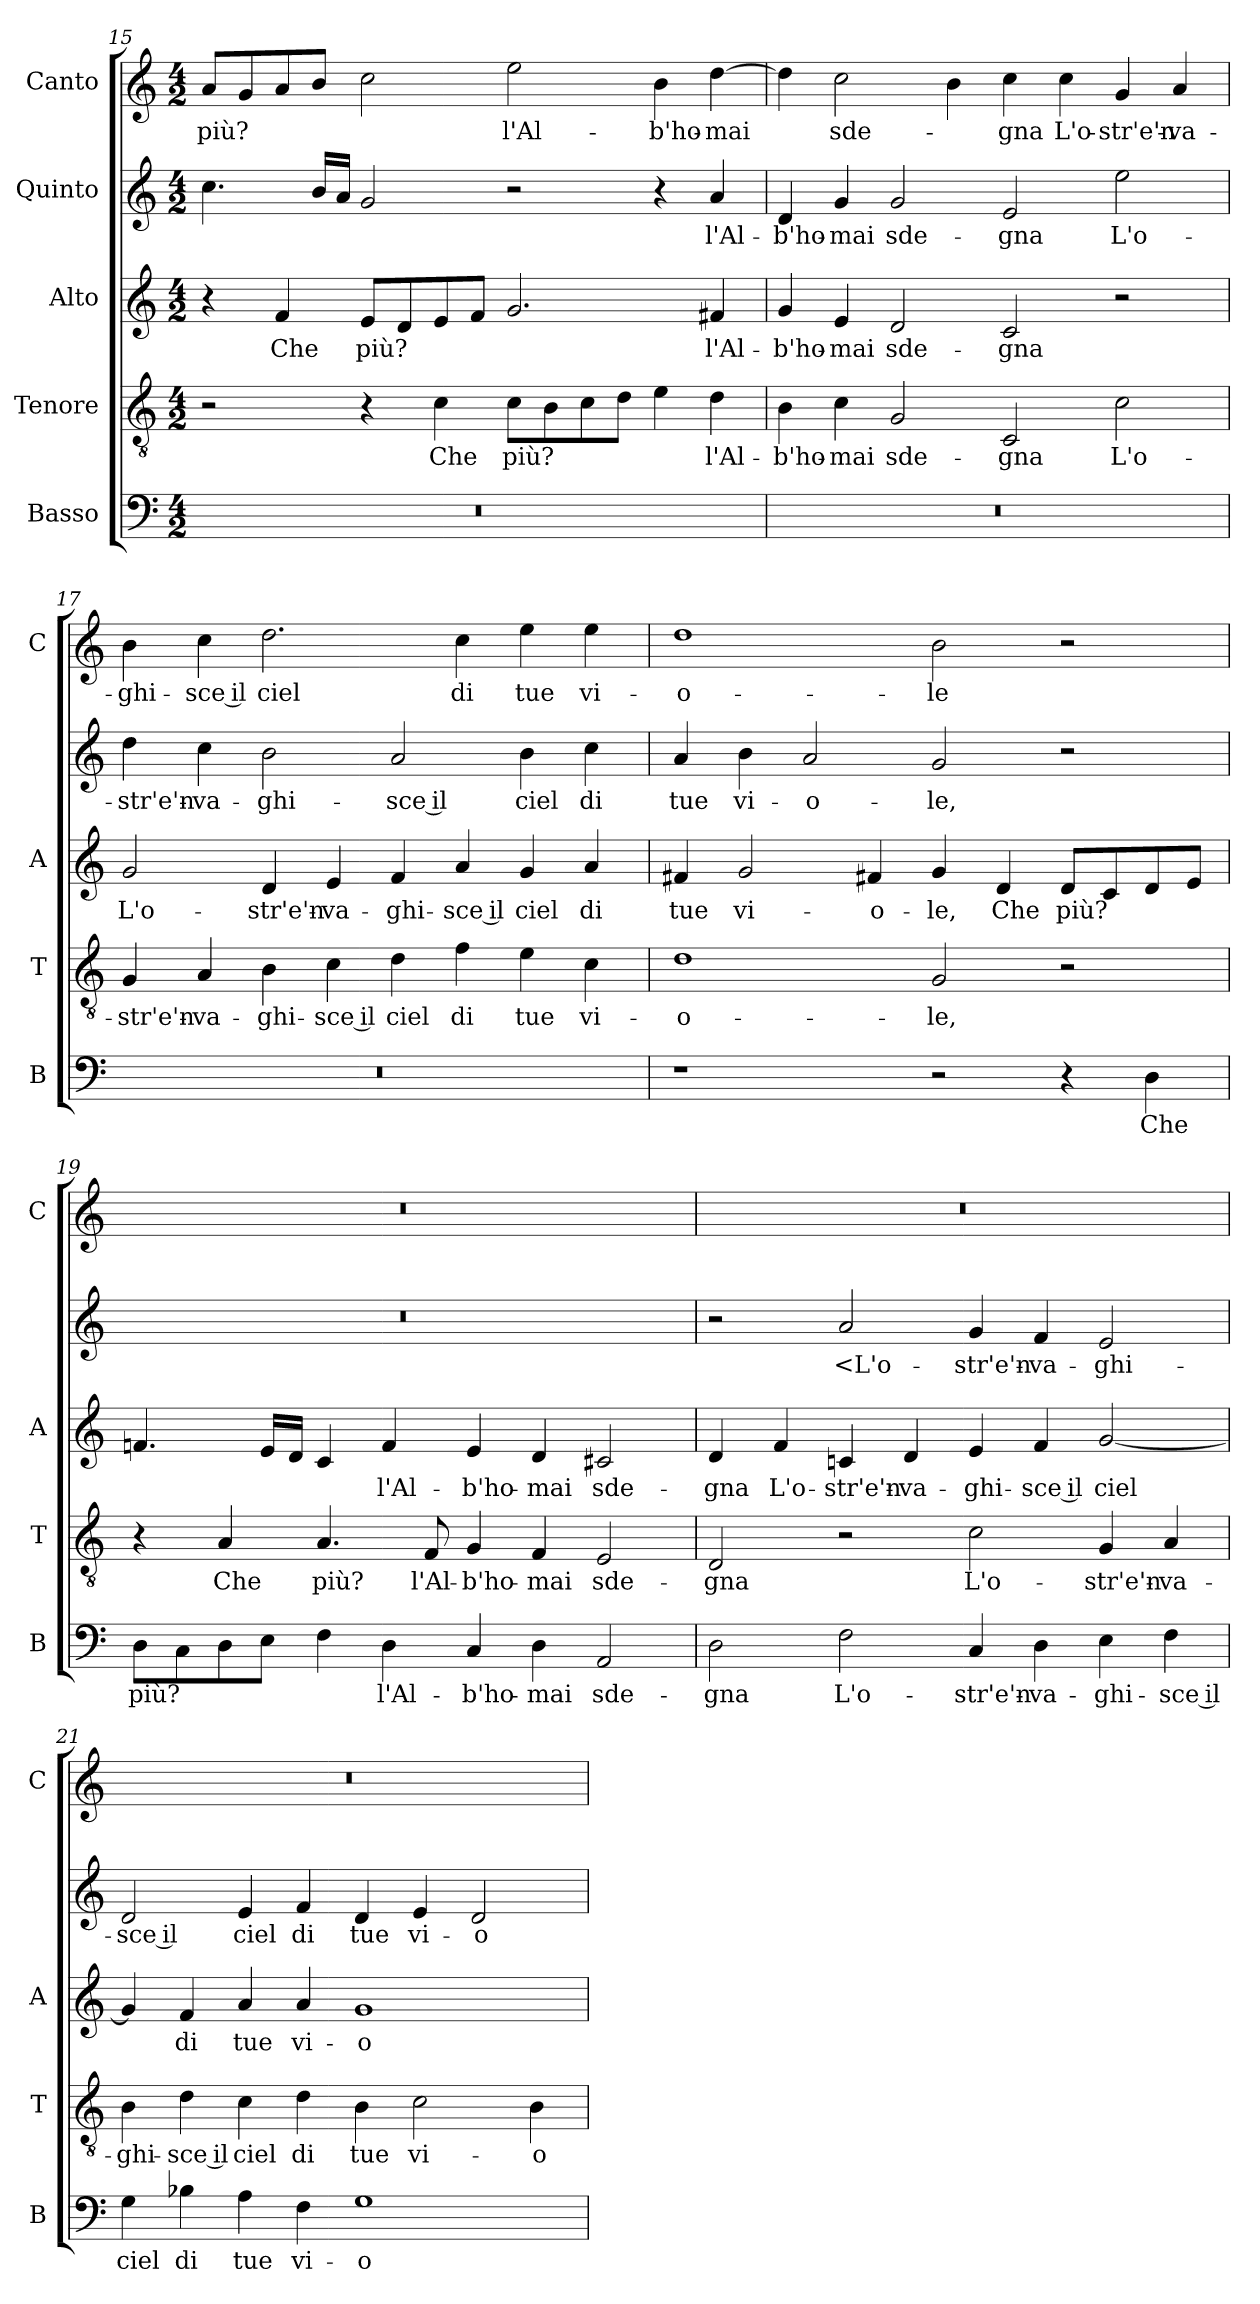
**kern	**text	**kern	**text	**kern	**text	**kern	**text	**kern	**text
*part5	*part5	*part4	*part4	*part3	*part3	*part2	*part2	*part1	*part1
*staff5	*staff5	*staff4	*staff4	*staff3	*staff3	*staff2	*staff2	*staff1	*staff1
*I"Basso	*	*I"Tenore	*	*I"Alto	*	*I"Quinto	*	*I"Canto	*
*I'B	*	*I'T	*	*I'A	*	*	*	*I'C	*
*clefF4	*	*clefGv2	*	*clefG2	*	*clefG2	*	*clefG2	*
*k[]	*	*k[]	*	*k[]	*	*k[]	*	*k[]	*
*C:	*	*C:	*	*C:	*	*C:	*	*C:	*
*M4/2	*	*M4/2	*	*M4/2	*	*M4/2	*	*M4/2	*
=15	=15	=15	=15	=15	=15	=15	=15	=15	=15
0r	.	2r	.	4r	.	4.cc	.	8aL	più?
.	.	.	.	.	.	.	.	8g	.
.	.	.	.	4f	Che	.	.	8a	.
.	.	.	.	.	.	16bLL	.	8bJ	.
.	.	.	.	.	.	16aJJ	.	.	.
.	.	4r	.	8eL	più?	2g	.	2cc	.
.	.	.	.	8d	.	.	.	.	.
.	.	4c	Che	8e	.	.	.	.	.
.	.	.	.	8fJ	.	.	.	.	.
.	.	8cL	più?	2.g	.	2r	.	2ee	l'Al-
.	.	8B	.	.	.	.	.	.	.
.	.	8c	.	.	.	.	.	.	.
.	.	8dJ	.	.	.	.	.	.	.
.	.	4e	.	.	.	4r	.	4b	-b'ho-
.	.	4d	l'Al-	4f#X	l'Al-	4a	l'Al-	[4dd	-mai
=16	=16	=16	=16	=16	=16	=16	=16	=16	=16
0r	.	4B	-b'ho-	4g	-b'ho-	4d	-b'ho-	4dd]	.
.	.	4c	-mai	4e	-mai	4g	-mai	2cc	sde-
.	.	2G	sde-	2d	sde-	2g	sde-	.	.
.	.	.	.	.	.	.	.	4b	.
.	.	2C	-gna	2c	-gna	2e	-gna	4cc	-gna
.	.	.	.	.	.	.	.	4cc	L'o-
.	.	2c	L'o-	2r	.	2ee	L'o-	4g	-str'e'n-
.	.	.	.	.	.	.	.	4a	-va-
=17	=17	=17	=17	=17	=17	=17	=17	=17	=17
0r	.	4G	-str'e'n-	2g	L'o-	4dd	-str'e'n-	4b	-ghi-
.	.	4A	-va-	.	.	4cc	-va-	4cc	-sce il
.	.	4B	-ghi-	4d	-str'e'n-	2b	-ghi-	2.dd	ciel
.	.	4c	-sce il	4e	-va-	.	.	.	.
.	.	4d	ciel	4f	-ghi-	2a	-sce il	.	.
.	.	4f	di	4a	-sce il	.	.	4cc	di
.	.	4e	tue	4g	ciel	4b	ciel	4ee	tue
.	.	4c	vi-	4a	di	4cc	di	4ee	vi-
=18	=18	=18	=18	=18	=18	=18	=18	=18	=18
1r	.	1d	-o-	4f#X	tue	4a	tue	1dd	-o-
.	.	.	.	2g	vi-	4b	vi-	.	.
.	.	.	.	.	.	2a	-o-	.	.
.	.	.	.	4f#X	-o-	.	.	.	.
2r	.	2G	-le,	4g	-le,	2g	-le,	2b	-le
.	.	.	.	4d	Che	.	.	.	.
4r	.	2r	.	8dL	più?	2r	.	2r	.
.	.	.	.	8c	.	.	.	.	.
4D	Che	.	.	8d	.	.	.	.	.
.	.	.	.	8eJ	.	.	.	.	.
=19	=19	=19	=19	=19	=19	=19	=19	=19	=19
8DL	più?	4r	.	4.fn	.	0r	.	0r	.
8C	.	.	.	.	.	.	.	.	.
8D	.	4A	Che	.	.	.	.	.	.
8EJ	.	.	.	16eLL	.	.	.	.	.
.	.	.	.	16dJJ	.	.	.	.	.
4F	.	4.A	più?	4c	.	.	.	.	.
4D	l'Al-	.	.	4f	l'Al-	.	.	.	.
.	.	8F	l'Al-	.	.	.	.	.	.
4C	-b'ho-	4G	-b'ho-	4e	-b'ho-	.	.	.	.
4D	-mai	4F	-mai	4d	-mai	.	.	.	.
2AA	sde-	2E	sde-	2c#X	sde-	.	.	.	.
=20	=20	=20	=20	=20	=20	=20	=20	=20	=20
2D	-gna	2D	-gna	4d	-gna	2r	.	0r	.
.	.	.	.	4f	L'o-	.	.	.	.
2F	L'o-	2r	.	4cn	-str'e'n-	2a	<L'o-	.	.
.	.	.	.	4d	-va-	.	.	.	.
4C	-str'e'n-	2c	L'o-	4e	-ghi-	4g	-str'e'n-	.	.
4D	-va-	.	.	4f	-sce il	4f	-va-	.	.
4E	-ghi-	4G	-str'e'n-	[2g	ciel	2e	-ghi-	.	.
4F	-sce il	4A	-va-	.	.	.	.	.	.
=21	=21	=21	=21	=21	=21	=21	=21	=21	=21
4G	ciel	4B	-ghi-	4g]	.	2d	-sce il	0r	.
4B-X	di	4d	-sce il	4f	di	.	.	.	.
4A	tue	4c	ciel	4a	tue	4e	ciel	.	.
4F	vi-	4d	di	4a	vi-	4f	di	.	.
1G	-o-	4B	tue	1g	-o-	4d	tue	.	.
.	.	2c	vi-	.	.	4e	vi-	.	.
.	.	.	.	.	.	2d	-o-	.	.
.	.	4B	-o-	.	.	.	.	.	.
=	=	=	=	=	=	=	=	=	=
*-	*-	*-	*-	*-	*-	*-	*-	*-	*-
